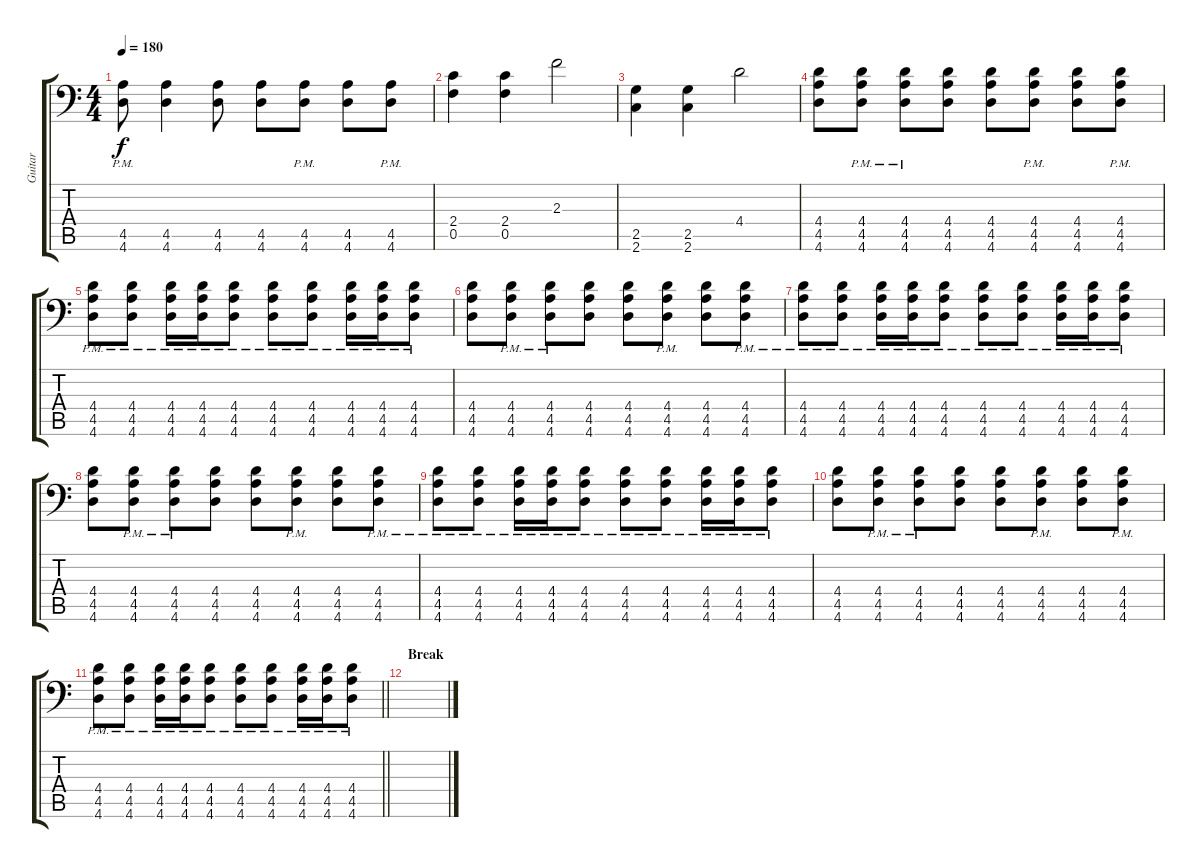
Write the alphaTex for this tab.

\track ("Guitar " "Guitar ") {instrument distortionguitar}
\staff {score tabs}
\tuning (C4 G3 Eb3 Bb2 F2 Bb1) {hide}
\ts (4 4)
\tempo 180
\clef f4
\ks c
(4.5{pm} 4.6{pm}).8{dy f} (4.5 4.6).4 (4.5 4.6).8 (4.5 4.6).8 (4.5{pm} 4.6{pm}).8 (4.5 4.6).8 (4.5{pm} 4.6{pm}).8 |
(2.4 0.5).4 (2.4 0.5).4 2.3.2 |
(2.5 2.6).4 (2.5 2.6).4 4.4.2 |
(4.4 4.5 4.6).8 (4.4{pm} 4.5{pm} 4.6{pm}).8 (4.4{pm} 4.5{pm} 4.6{pm}).8 (4.4 4.5 4.6).8 (4.4 4.5 4.6).8 (4.4{pm} 4.5{pm} 4.6{pm}).8 (4.4 4.5 4.6).8 (4.4{pm} 4.5{pm} 4.6{pm}).8 |
(4.4{pm} 4.5{pm} 4.6{pm}).8 (4.4{pm} 4.5{pm} 4.6{pm}).8 (4.4{pm} 4.5{pm} 4.6{pm}).16 (4.4{pm} 4.5{pm} 4.6{pm}).16 (4.4{pm} 4.5{pm} 4.6{pm}).8 (4.4{pm} 4.5{pm} 4.6{pm}).8 (4.4{pm} 4.5{pm} 4.6{pm}).8 (4.4{pm} 4.5{pm} 4.6{pm}).16 (4.4{pm} 4.5{pm} 4.6{pm}).16 (4.4{pm} 4.5{pm} 4.6{pm}).8 |
(4.4 4.5 4.6).8 (4.4{pm} 4.5{pm} 4.6{pm}).8 (4.4{pm} 4.5{pm} 4.6{pm}).8 (4.4 4.5 4.6).8 (4.4 4.5 4.6).8 (4.4{pm} 4.5{pm} 4.6{pm}).8 (4.4 4.5 4.6).8 (4.4{pm} 4.5{pm} 4.6{pm}).8 |
(4.4{pm} 4.5{pm} 4.6{pm}).8 (4.4{pm} 4.5{pm} 4.6{pm}).8 (4.4{pm} 4.5{pm} 4.6{pm}).16 (4.4{pm} 4.5{pm} 4.6{pm}).16 (4.4{pm} 4.5{pm} 4.6{pm}).8 (4.4{pm} 4.5{pm} 4.6{pm}).8 (4.4{pm} 4.5{pm} 4.6{pm}).8 (4.4{pm} 4.5{pm} 4.6{pm}).16 (4.4{pm} 4.5{pm} 4.6{pm}).16 (4.4{pm} 4.5{pm} 4.6{pm}).8 |
(4.4 4.5 4.6).8 (4.4{pm} 4.5{pm} 4.6{pm}).8 (4.4{pm} 4.5{pm} 4.6{pm}).8 (4.4 4.5 4.6).8 (4.4 4.5 4.6).8 (4.4{pm} 4.5{pm} 4.6{pm}).8 (4.4 4.5 4.6).8 (4.4{pm} 4.5{pm} 4.6{pm}).8 |
(4.4{pm} 4.5{pm} 4.6{pm}).8 (4.4{pm} 4.5{pm} 4.6{pm}).8 (4.4{pm} 4.5{pm} 4.6{pm}).16 (4.4{pm} 4.5{pm} 4.6{pm}).16 (4.4{pm} 4.5{pm} 4.6{pm}).8 (4.4{pm} 4.5{pm} 4.6{pm}).8 (4.4{pm} 4.5{pm} 4.6{pm}).8 (4.4{pm} 4.5{pm} 4.6{pm}).16 (4.4{pm} 4.5{pm} 4.6{pm}).16 (4.4{pm} 4.5{pm} 4.6{pm}).8 |
(4.4 4.5 4.6).8 (4.4{pm} 4.5{pm} 4.6{pm}).8 (4.4{pm} 4.5{pm} 4.6{pm}).8 (4.4 4.5 4.6).8 (4.4 4.5 4.6).8 (4.4{pm} 4.5{pm} 4.6{pm}).8 (4.4 4.5 4.6).8 (4.4{pm} 4.5{pm} 4.6{pm}).8 |
\barLineRight lightlight
(4.4{pm} 4.5{pm} 4.6{pm}).8 (4.4{pm} 4.5{pm} 4.6{pm}).8 (4.4{pm} 4.5{pm} 4.6{pm}).16 (4.4{pm} 4.5{pm} 4.6{pm}).16 (4.4{pm} 4.5{pm} 4.6{pm}).8 (4.4{pm} 4.5{pm} 4.6{pm}).8 (4.4{pm} 4.5{pm} 4.6{pm}).8 (4.4{pm} 4.5{pm} 4.6{pm}).16 (4.4{pm} 4.5{pm} 4.6{pm}).16 (4.4{pm} 4.5{pm} 4.6{pm}).8 |
\section ("" "Break")
